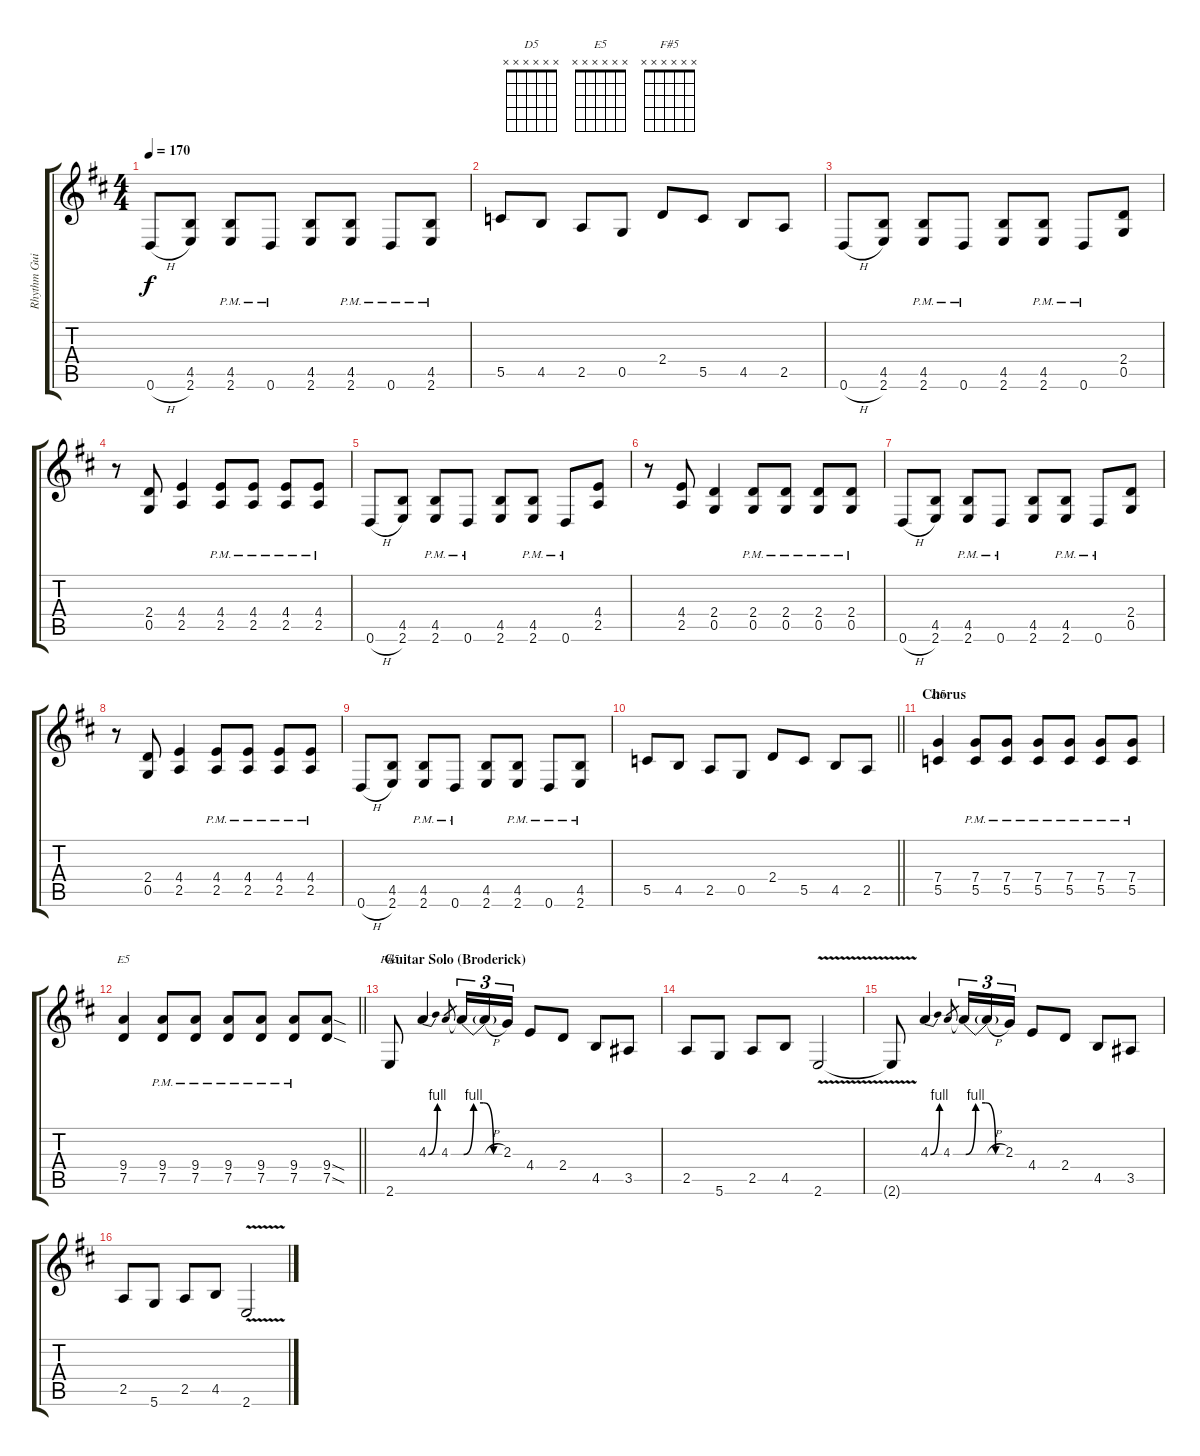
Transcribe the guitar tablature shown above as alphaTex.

\track ("Rhythm Guitar 1" "Rhythm Gui") {instrument distortionguitar}
\staff {score tabs}
\tuning (D4 A3 F3 C3 G2 D2) {hide}
\chord ("D5" x x x x x x)
\chord ("E5" x x x x x x)
\chord ("F#5" x x x x x x)
\ts (4 4)
\tempo 170
\clef g2
\ks bminor
0.6{h}.8{dy f} (4.5 2.6).8 (4.5{pm} 2.6{pm}).8 0.6{pm}.8 (4.5 2.6).8 (4.5{pm} 2.6{pm}).8 0.6{pm}.8 (4.5{pm} 2.6{pm}).8 |
5.5.8 4.5.8 2.5.8 0.5.8 2.4.8 5.5.8 4.5.8 2.5.8 |
0.6{h}.8 (4.5 2.6).8 (4.5{pm} 2.6{pm}).8 0.6{pm}.8 (4.5 2.6).8 (4.5{pm} 2.6{pm}).8 0.6{pm}.8 (2.4 0.5).8 |
r.8 (2.4 0.5).8 (4.4 2.5).4 (4.4{pm} 2.5{pm}).8 (4.4{pm} 2.5{pm}).8 (4.4{pm} 2.5{pm}).8 (4.4{pm} 2.5{pm}).8 |
0.6{h}.8 (4.5 2.6).8 (4.5{pm} 2.6{pm}).8 0.6{pm}.8 (4.5 2.6).8 (4.5{pm} 2.6{pm}).8 0.6{pm}.8 (4.4 2.5).8 |
r.8 (4.4 2.5).8 (2.4 0.5).4 (2.4{pm} 0.5{pm}).8 (2.4{pm} 0.5{pm}).8 (2.4{pm} 0.5{pm}).8 (2.4{pm} 0.5{pm}).8 |
0.6{h}.8 (4.5 2.6).8 (4.5{pm} 2.6{pm}).8 0.6{pm}.8 (4.5 2.6).8 (4.5{pm} 2.6{pm}).8 0.6{pm}.8 (2.4 0.5).8 |
r.8 (2.4 0.5).8 (4.4 2.5).4 (4.4{pm} 2.5{pm}).8 (4.4{pm} 2.5{pm}).8 (4.4{pm} 2.5{pm}).8 (4.4{pm} 2.5{pm}).8 |
0.6{h}.8 (4.5 2.6).8 (4.5{pm} 2.6{pm}).8 0.6{pm}.8 (4.5 2.6).8 (4.5{pm} 2.6{pm}).8 0.6{pm}.8 (4.5{pm} 2.6{pm}).8 |
\barLineRight lightlight
5.5.8 4.5.8 2.5.8 0.5.8 2.4.8 5.5.8 4.5.8 2.5.8 |
\section ("" "Chorus")
(7.4 5.5).4{ch "D5"} (7.4{pm} 5.5{pm}).8 (7.4{pm} 5.5{pm}).8 (7.4{pm} 5.5{pm}).8 (7.4{pm} 5.5{pm}).8 (7.4{pm} 5.5{pm}).8 (7.4{pm} 5.5{pm}).8 |
\barLineRight lightlight
(9.4 7.5).4{ch "E5"} (9.4{pm} 7.5{pm}).8 (9.4{pm} 7.5{pm}).8 (9.4{pm} 7.5{pm}).8 (9.4{pm} 7.5{pm}).8 (9.4{pm} 7.5{pm}).8 (9.4{sod} 7.5{sod}).8 |
\section ("" "Guitar Solo (Broderick)")
2.6.8{ch "F#5"} 4.3{be (bend 0 0 60 4)}.4 4.3.8{gr} 4.3{be (custom 0 0 15 4 30 4 45 0 60 0) t}.16{tu (3 2)} 4.3{h t}.16{tu (3 2)} 2.3.16{tu (3 2)} 4.4.8 2.4.8 4.5.8 3.5.8 |
2.5.8 5.6.8 2.5.8 4.5.8 2.6{v}.2 |
2.6{v t}.8 4.3{be (bend 0 0 60 4)}.4 4.3.8{gr} 4.3{be (custom 0 0 15 4 30 4 45 0 60 0) t}.16{tu (3 2)} 4.3{h t}.16{tu (3 2)} 2.3.16{tu (3 2)} 4.4.8 2.4.8 4.5.8 3.5.8 |
2.5.8 5.6.8 2.5.8 4.5.8 2.6{v}.2
